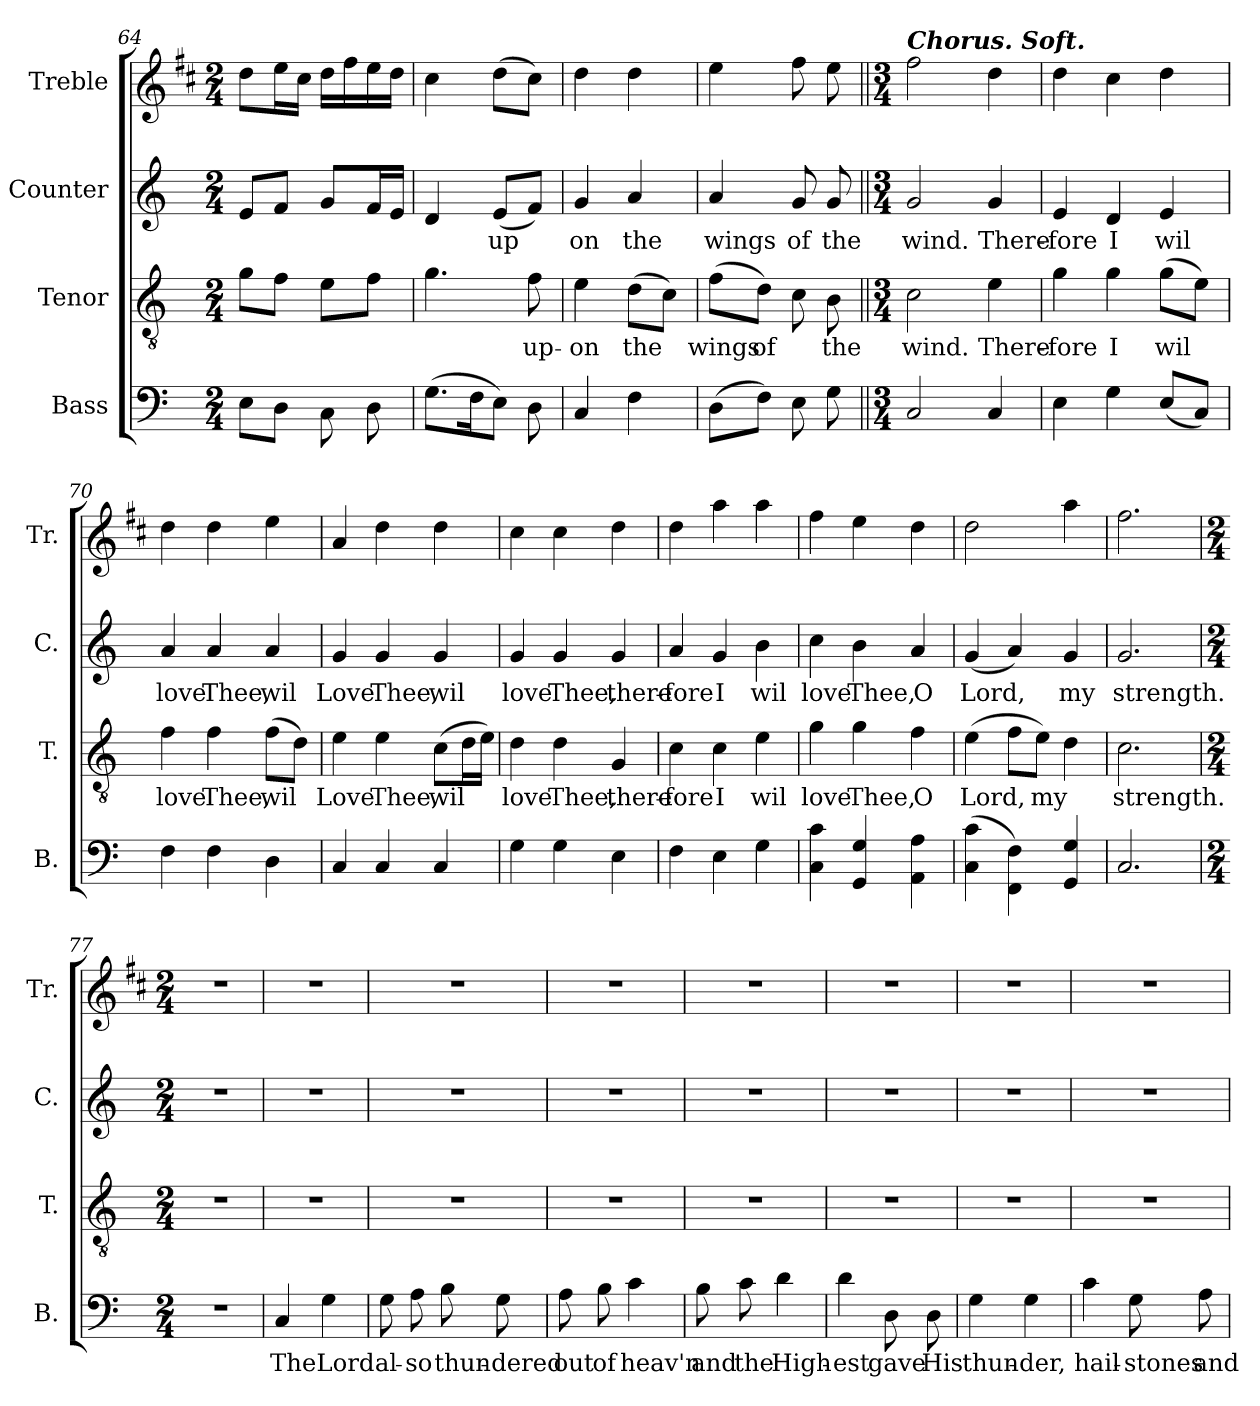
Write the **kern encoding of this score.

**kern	**text	**kern	**text	**kern	**text	**kern
*part4	*part4	*part3	*part3	*part2	*part2	*part1
*staff4	*staff4	*staff3	*staff3	*staff2	*staff2	*staff1
*I"Bass	*	*I"Tenor	*	*I"Counter	*	*I"Treble
*I'B.	*	*I'T.	*	*I'C.	*	*I'Tr.
*clefF4	*	*clefGv2	*	*clefG2	*	*clefG2
*	*	*	*	*	*	*ITrd1c2
*k[]	*	*k[]	*	*k[]	*	*k[]
*C:	*	*C:	*	*C:	*	*C:
*M2/4	*	*M2/4	*	*M2/4	*	*M2/4
=64	=64	=64	=64	=64	=64	=64
!	!LO:LY:b:cj	!	!LO:LY:a:cj	!	!LO:LY:b:cj	!
8E\L	.	8g\L	.	8e/L	.	8cc\L
!	!LO:LY:b:cj	!	!LO:LY:a:cj	!	!LO:LY:b:cj	!
8D\J	.	8f\J	.	8f/J	.	16dd\
.	.	.	.	.	.	16b\J
!	!LO:LY:b:cj	!	!LO:LY:a:cj	!	!LO:LY:b:cj	!
8C\	.	8e\L	.	8g/L	.	16cc\L
.	.	.	.	.	.	16ee\
!	!LO:LY:b:cj	!	!LO:LY:a:cj	!	!LO:LY:b:cj	!
8D\	.	8f\J	.	16f/	.	16dd\
!	!	!	!	!	!LO:LY:b:cj	!
.	.	.	.	16e/J	.	16cc\J
=65	=65	=65	=65	=65	=65	=65
!	!LO:LY:b:cj	!	!LO:LY:a:cj	!	!LO:LY:b:cj	!
(>8.G\L	.	4.g\	.	4d/	.	4b\
!	!LO:LY:b:cj	!	!	!	!	!
16F\	.	.	.	.	.	.
!	!LO:LY:b:cj	!	!	!	!LO:LY:b:cj	!
8E\J)	.	.	.	(<8e/L	up-	(>8cc\L
!	!LO:LY:b:cj	!	!LO:LY:a:cj	!	!LO:LY:b:cj	!
8D\	.	8f\	up-	8f/J)	--	8b\J)
=66	=66	=66	=66	=66	=66	=66
!	!LO:LY:b:cj	!	!LO:LY:a:cj	!	!LO:LY:b:cj	!
4C/	.	4e\	-on	4g/	-on	4cc\
!	!LO:LY:b:cj	!	!LO:LY:a:cj	!	!LO:LY:b:cj	!
4F\	.	(>8d\L	the	4a/	the	4cc\
!	!	!	!LO:LY:a:cj	!	!	!
.	.	8c\J)	.	.	.	.
=67	=67	=67	=67	=67	=67	=67
!	!LO:LY:b:cj	!	!LO:LY:a:cj	!	!LO:LY:b:cj	!
(>8D\L	.	(>8f\L	wings	4a/	wings	4dd\
!	!LO:LY:b:cj	!	!LO:LY:a:cj	!	!	!
8F\J)	.	8d\J)	of	.	.	.
!	!LO:LY:b:cj	!	!LO:LY:a:cj	!	!LO:LY:b:cj	!
8E\	.	8c\	.	8g/	of	8ee\
!	!LO:LY:b:cj	!	!LO:LY:a:cj	!	!LO:LY:b:cj	!
8G\	.	8B\	the	8g/	the	8dd\
=68||	=68||	=68||	=68||	=68||	=68||	=68||
*M3/4	*	*M3/4	*	*M3/4	*	*M3/4
!	!	!	!	!	!	!LO:TX:a:Bi:t=Chorus. Soft.
!	!LO:LY:b:cj	!	!LO:LY:a:cj	!	!LO:LY:b:cj	!
2C/	.	2c\	wind.	2g/	wind.	2ee\
!	!LO:LY:b:cj	!	!LO:LY:a:cj	!	!LO:LY:b:cj	!
4C/	.	4e\	There-	4g/	There-	4cc\
=69	=69	=69	=69	=69	=69	=69
!	!LO:LY:b:cj	!	!LO:LY:a:cj	!	!LO:LY:b:cj	!
4E\	.	4g\	-fore	4e/	-fore	4cc\
!	!LO:LY:b:cj	!	!LO:LY:a:cj	!	!LO:LY:b:cj	!
4G\	.	4g\	I	4d/	I	4b\
!	!LO:LY:b:cj	!	!LO:LY:a:cj	!	!LO:LY:b:cj	!
(<8E/L	.	(>8g\L	wil	4e/	wil	4cc\
!	!LO:LY:b:cj	!	!LO:LY:a:cj	!	!	!
8C/J)	.	8e\J)	.	.	.	.
=70	=70	=70	=70	=70	=70	=70
!	!LO:LY:b:cj	!	!LO:LY:a:cj	!	!LO:LY:b:cj	!
4F\	.	4f\	love	4a/	love	4cc\
!	!LO:LY:b:cj	!	!LO:LY:a:cj	!	!LO:LY:b:cj	!
4F\	.	4f\	Thee,	4a/	Thee,	4cc\
!	!LO:LY:b:cj	!	!LO:LY:a:cj	!	!LO:LY:b:cj	!
4D\	.	(>8f\L	wil	4a/	wil	4dd\
!	!	!	!LO:LY:a:cj	!	!	!
.	.	8d\J)	.	.	.	.
!!LO:PB:g=z
=71	=71	=71	=71	=71	=71	=71
!	!LO:LY:b:cj	!	!LO:LY:a:cj	!	!LO:LY:b:cj	!
4C/	.	4e\	Love	4g/	Love	4g/
!	!LO:LY:b:cj	!	!LO:LY:a:cj	!	!LO:LY:b:cj	!
4C/	.	4e\	Thee,	4g/	Thee,	4cc\
!	!LO:LY:b:cj	!	!LO:LY:a:cj	!	!LO:LY:b:cj	!
4C/	.	(>8c\L	wil	4g/	wil	4cc\
!	!	!	!LO:LY:a:cj	!	!	!
.	.	16d\	.	.	.	.
!	!	!	!LO:LY:a:cj	!	!	!
.	.	16e\J)	.	.	.	.
=72	=72	=72	=72	=72	=72	=72
!	!LO:LY:b:cj	!	!LO:LY:a:cj	!	!LO:LY:b:cj	!
4G\	.	4d\	love	4g/	love	4b\
!	!LO:LY:b:cj	!	!LO:LY:a:cj	!	!LO:LY:b:cj	!
4G\	.	4d\	Thee,	4g/	Thee,	4b\
!	!LO:LY:b:cj	!	!LO:LY:a:cj	!	!LO:LY:b:cj	!
4E\	.	4G/	there-	4g/	there-	4cc\
=73	=73	=73	=73	=73	=73	=73
!	!LO:LY:b:cj	!	!LO:LY:a:cj	!	!LO:LY:b:cj	!
4F\	.	4c\	-fore	4a/	-fore	4cc\
!	!LO:LY:b:cj	!	!LO:LY:a:cj	!	!LO:LY:b:cj	!
4E\	.	4c\	I	4g/	I	4gg\
!	!LO:LY:b:cj	!	!LO:LY:a:cj	!	!LO:LY:b:cj	!
4G\	.	4e\	wil	4b\	wil	4gg\
=74	=74	=74	=74	=74	=74	=74
!	!LO:LY:b:cj	!	!LO:LY:a:cj	!	!LO:LY:b:cj	!
4c\ 4C\	.	4g\	love	4cc\	love	4ee\
!	!LO:LY:b:cj	!	!LO:LY:a:cj	!	!LO:LY:b:cj	!
4G/ 4GG/	.	4g\	Thee,	4b\	Thee,	4dd\
!	!LO:LY:b:cj	!	!LO:LY:a:cj	!	!LO:LY:b:cj	!
4A\ 4AA\	.	4f\	O	4a/	O	4cc\
=75	=75	=75	=75	=75	=75	=75
!	!LO:LY:b:cj	!	!LO:LY:a:cj	!	!LO:LY:b:cj	!
(>4c\ 4C\	.	(>4e\	Lord,	(<4g/	Lord,	2cc\
!	!LO:LY:b:cj	!	!LO:LY:a:cj	!	!LO:LY:b:cj	!
4F\ 4FF\)	.	8f\L	.	4a/)	.	.
!	!	!	!LO:LY:a:cj	!	!	!
.	.	8e\J)	my	.	.	.
!	!LO:LY:b:cj	!	!LO:LY:a:cj	!	!LO:LY:b:cj	!
4G/ 4GG/	.	4d\	.	4g/	my	4gg\
=76	=76	=76	=76	=76	=76	=76
!	!LO:LY:b:cj	!	!LO:LY:a:cj	!	!LO:LY:b:cj	!
2.C/	.	2.c\	strength.	2.g/	strength.	2.ee\
=77	=77	=77	=77	=77	=77	=77
*M2/4	*	*M2/4	*	*M2/4	*	*M2/4
2r	.	2r	.	2r	.	2r
=78	=78	=78	=78	=78	=78	=78
!	!LO:LY:b:cj	!	!	!	!	!
4C/	The	2r	.	2r	.	2r
!	!LO:LY:b:cj	!	!	!	!	!
4G\	Lord	.	.	.	.	.
=79	=79	=79	=79	=79	=79	=79
!	!LO:LY:b:cj	!	!	!	!	!
8G\	al-	2r	.	2r	.	2r
!	!LO:LY:b:cj	!	!	!	!	!
8A\	-so	.	.	.	.	.
!	!LO:LY:b:cj	!	!	!	!	!
8B\	thun-	.	.	.	.	.
!	!LO:LY:b:cj	!	!	!	!	!
8G\	-dered	.	.	.	.	.
!!LO:LB:g=z
=80	=80	=80	=80	=80	=80	=80
!	!LO:LY:b:cj	!	!	!	!	!
8A\	out	2r	.	2r	.	2r
!	!LO:LY:b:cj	!	!	!	!	!
8B\	of	.	.	.	.	.
!	!LO:LY:b:cj	!	!	!	!	!
4c\	heav'n	.	.	.	.	.
=81	=81	=81	=81	=81	=81	=81
!	!LO:LY:b:cj	!	!	!	!	!
8B\	and	2r	.	2r	.	2r
!	!LO:LY:b:cj	!	!	!	!	!
8c\	the	.	.	.	.	.
!	!LO:LY:b:cj	!	!	!	!	!
4d\	High-	.	.	.	.	.
=82	=82	=82	=82	=82	=82	=82
!	!LO:LY:b:cj	!	!	!	!	!
4d\	-est	2r	.	2r	.	2r
!	!LO:LY:b:cj	!	!	!	!	!
8D\	gave	.	.	.	.	.
!	!LO:LY:b:cj	!	!	!	!	!
8D\	His	.	.	.	.	.
=83	=83	=83	=83	=83	=83	=83
!	!LO:LY:b:cj	!	!	!	!	!
4G\	thun-	2r	.	2r	.	2r
!	!LO:LY:b:cj	!	!	!	!	!
4G\	-der,	.	.	.	.	.
=84	=84	=84	=84	=84	=84	=84
!	!LO:LY:b:cj	!	!	!	!	!
4c\	hail-	2r	.	2r	.	2r
!	!LO:LY:b:cj	!	!	!	!	!
8G\	-stones	.	.	.	.	.
!	!LO:LY:b:cj	!	!	!	!	!
8A\	and	.	.	.	.	.
=	=	=	=	=	=	=
*-	*-	*-	*-	*-	*-	*-
